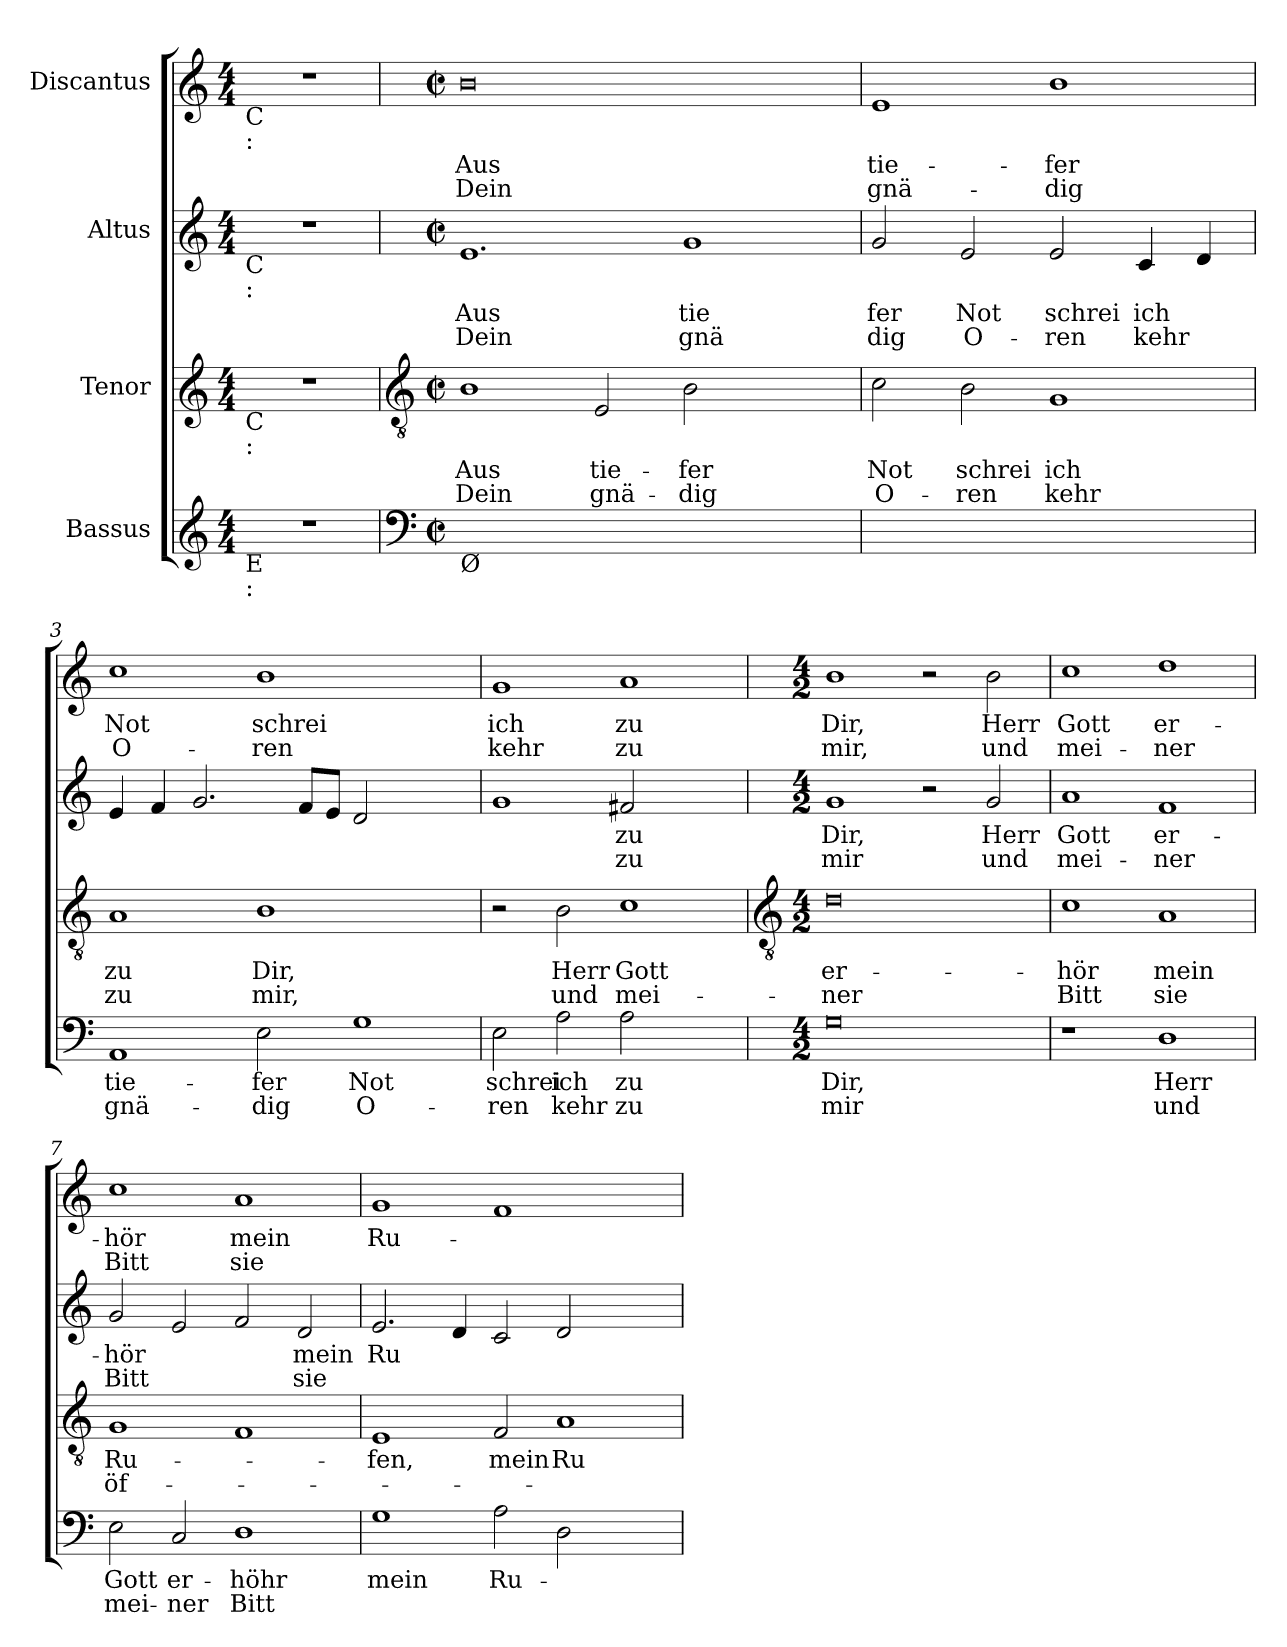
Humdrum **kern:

**kern	**text	**text	**kern	**text	**text	**kern	**text	**text	**kern	**text	**text
*part4	*part4	*part4	*part3	*part3	*part3	*part2	*part2	*part2	*part1	*part1	*part1
*staff4	*staff4	*staff4	*staff3	*staff3	*staff3	*staff2	*staff2	*staff2	*staff1	*staff1	*staff1
*I"Bassus	*	*	*I"Tenor	*	*	*I"Altus	*	*	*I"Discantus	*	*
*clefG2	*	*	*clefG2	*	*	*clefG2	*	*	*clefG2	*	*
*k[]	*	*	*k[]	*	*	*k[]	*	*	*k[]	*	*
*C:	*	*	*C:	*	*	*C:	*	*	*C:	*	*
*M4/4	*	*	*M4/4	*	*	*M4/4	*	*	*M4/4	*	*
=	=	=	=	=	=	=	=	=	=	=	=
!	!	!	!	!	!	!	!	!	!LO:TX:b:t=C	!	!
!	!	!	!	!	!	!	!	!	!LO:TX:b:t=&colon;	!	!
!	!	!	!	!	!	!LO:TX:b:t=C	!	!	!	!	!
!	!	!	!	!	!	!LO:TX:b:t=&colon;	!	!	!	!	!
!	!	!	!LO:TX:b:t=C	!	!	!	!	!	!	!	!
!	!	!	!LO:TX:b:t=&colon;	!	!	!	!	!	!	!	!
!LO:TX:b:t=E	!	!	!	!	!	!	!	!	!	!	!
!LO:TX:b:t=&colon;	!	!	!	!	!	!	!	!	!	!	!
1r	.	.	1r	.	.	1r	.	.	1r	.	.
!!LO:LB:g=z
=1	=1	=1	=1	=1	=1	=1	=1	=1	=1	=1	=1
*clefF4	*	*	*clefGv2	*	*	*	*	*	*	*	*
*M4/2	*	*	*M4/2	*	*	*M4/2	*	*	*M4/2	*	*
*met(c|)	*	*	*met(c|)	*	*	*met(c|)	*	*	*met(c|)	*	*
!LO:TX:b:t=Ø	!	!	!	!	!	!	!	!	!	!	!
!	!LO:LY:b	!LO:LY:b	!	!LO:LY:b	!LO:LY:b	!	!LO:LY:b	!LO:LY:b	!	!LO:LY:b	!LO:LY:b
[0Eyy	Aus	Dein	1B	Aus	Dein	1.e	Aus	Dein	0b	Aus	Dein
!	!	!	!	!LO:LY:b	!LO:LY:b	!	!	!	!	!	!
.	.	.	2E	tie-	-gnä-	.	.	.	.	.	.
!	!	!	!	!LO:LY:b	!LO:LY:b	!	!LO:LY:b	!LO:LY:b	!	!	!
.	.	.	2B	-fer	dig	1g	tie	gnä	.	.	.
2ryy	.	.	2ryy	.	.	.	.	.	2ryy	.	.
=2	=2	=2	=2	=2	=2	=2	=2	=2	=2	=2	=2
!	!	!	!	!LO:LY:b	!LO:LY:b	!	!LO:LY:b	!LO:LY:b	!	!LO:LY:b	!LO:LY:b
1.Eyy_	.	.	2c	Not	O-	2g	fer	dig	1e	tie-	-gnä-
!	!	!	!	!LO:LY:b	!LO:LY:b	!	!LO:LY:b	!LO:LY:b	!	!	!
.	.	.	2B	-schrei	ren	2e	Not	O-	.	.	.
!	!	!	!	!LO:LY:b	!LO:LY:b	!	!LO:LY:b	!LO:LY:b	!	!LO:LY:b	!LO:LY:b
.	.	.	1G	ich	kehr	2e	-schrei	ren	1b	-fer	dig
!	!	!	!	!	!	!	!LO:LY:b	!LO:LY:b	!	!	!
2Eyy]	.	.	.	.	.	4c	ich	kehr	.	.	.
.	.	.	.	.	.	4d	.	.	.	.	.
=3	=3	=3	=3	=3	=3	=3	=3	=3	=3	=3	=3
!	!LO:LY:b	!LO:LY:b	!	!LO:LY:b	!LO:LY:b	!	!	!	!	!LO:LY:b	!LO:LY:b
1AA	tie-	-gnä-	1A	zu	zu	4e	.	.	1cc	Not	O-
.	.	.	.	.	.	4f	.	.	.	.	.
.	.	.	.	.	.	2.g	.	.	.	.	.
!	!LO:LY:b	!LO:LY:b	!	!LO:LY:b	!LO:LY:b	!	!	!	!	!LO:LY:b	!LO:LY:b
2E	-fer	dig	1B	Dir,	mir,	.	.	.	1b	-schrei	ren
.	.	.	.	.	.	8fL	.	.	.	.	.
.	.	.	.	.	.	8eJ	.	.	.	.	.
!	!LO:LY:b	!LO:LY:b	!	!	!	!	!	!	!	!	!
1G	Not	O-	.	.	.	2d	.	.	.	.	.
.	.	.	2ryy	.	.	2ryy	.	.	2ryy	.	.
=4	=4	=4	=4	=4	=4	=4	=4	=4	=4	=4	=4
!	!LO:LY:b	!LO:LY:b	!	!	!	!	!	!	!	!LO:LY:b	!LO:LY:b
2E	-schrei	ren	2r	.	.	1g	.	.	1g	ich	kehr
!	!LO:LY:b	!LO:LY:b	!	!LO:LY:b	!LO:LY:b	!	!	!	!	!	!
2A	ich	kehr	2B	Herr	und	.	.	.	.	.	.
!	!LO:LY:b	!LO:LY:b	!	!LO:LY:b	!LO:LY:b	!	!LO:LY:b	!LO:LY:b	!	!LO:LY:b	!LO:LY:b
2A	zu	zu	1c	Gott	mei-	2f#	zu	zu	1a	zu	zu
2ryy	.	.	.	.	.	2ryy	.	.	.	.	.
!!LO:LB:g=z
=5	=5	=5	=5	=5	=5	=5	=5	=5	=5	=5	=5
*	*	*	*clefGv2	*	*	*	*	*	*	*	*
*M4/2	*	*	*M4/2	*	*	*M4/2	*	*	*M4/2	*	*
!	!LO:LY:b	!LO:LY:b	!	!LO:LY:b	!LO:LY:b	!	!LO:LY:b	!LO:LY:b	!	!LO:LY:b	!LO:LY:b
0G	Dir,	mir	0d	-er-	-ner	1g	Dir,	mir	1b	Dir,	mir,
.	.	.	.	.	.	2r	.	.	2r	.	.
!	!	!	!	!	!	!	!LO:LY:b	!LO:LY:b	!	!LO:LY:b	!LO:LY:b
.	.	.	.	.	.	2g	Herr	und	2b	Herr	und
=6	=6	=6	=6	=6	=6	=6	=6	=6	=6	=6	=6
!	!	!	!	!LO:LY:b	!LO:LY:b	!	!LO:LY:b	!LO:LY:b	!	!LO:LY:b	!LO:LY:b
1r	.	.	1c	hör	Bitt	1a	Gott	mei-	1cc	Gott	mei-
!	!LO:LY:b	!LO:LY:b	!	!LO:LY:b	!LO:LY:b	!	!LO:LY:b	!LO:LY:b	!	!LO:LY:b	!LO:LY:b
1D	Herr	und	1A	mein	sie	1f	-er-	-ner	1dd	-er-	-ner
=7	=7	=7	=7	=7	=7	=7	=7	=7	=7	=7	=7
!	!LO:LY:b	!LO:LY:b	!	!LO:LY:b	!LO:LY:b	!	!LO:LY:b	!LO:LY:b	!	!LO:LY:b	!LO:LY:b
2E	Gott	mei-	1G	Ru-	-öf-	2g	hör	Bitt	1cc	hör	Bitt
!	!LO:LY:b	!LO:LY:b	!	!	!	!	!	!	!	!	!
2C	-er-	-ner	.	.	.	2e	.	.	.	.	.
!	!LO:LY:b	!LO:LY:b	!	!	!	!	!	!	!	!LO:LY:b	!LO:LY:b
1D	höhr	Bitt	1F	.	.	2f	.	.	1a	mein	sie
!	!	!	!	!	!	!	!LO:LY:b	!LO:LY:b	!	!	!
.	.	.	.	.	.	2d	mein	sie	.	.	.
=8	=8	=8	=8	=8	=8	=8	=8	=8	=8	=8	=8
!	!LO:LY:b	!	!	!LO:LY:b	!	!	!LO:LY:b	!	!	!LO:LY:b	!
1G	mein	.	1E	-fen,	.	2.e	Ru	.	1g	Ru-	.
.	.	.	.	.	.	4d	.	.	.	.	.
!	!LO:LY:b	!	!	!LO:LY:b	!	!	!	!	!	!	!
2A	Ru-	.	2F	mein	.	2c	.	.	1f	.	.
!	!	!	!	!LO:LY:b	!	!	!	!	!	!	!
2D	.	.	1A	Ru-	.	2d	.	.	.	.	.
2ryy	.	.	.	.	.	2ryy	.	.	2ryy	.	.
=	=	=	=	=	=	=	=	=	=	=	=
*-	*-	*-	*-	*-	*-	*-	*-	*-	*-	*-	*-
